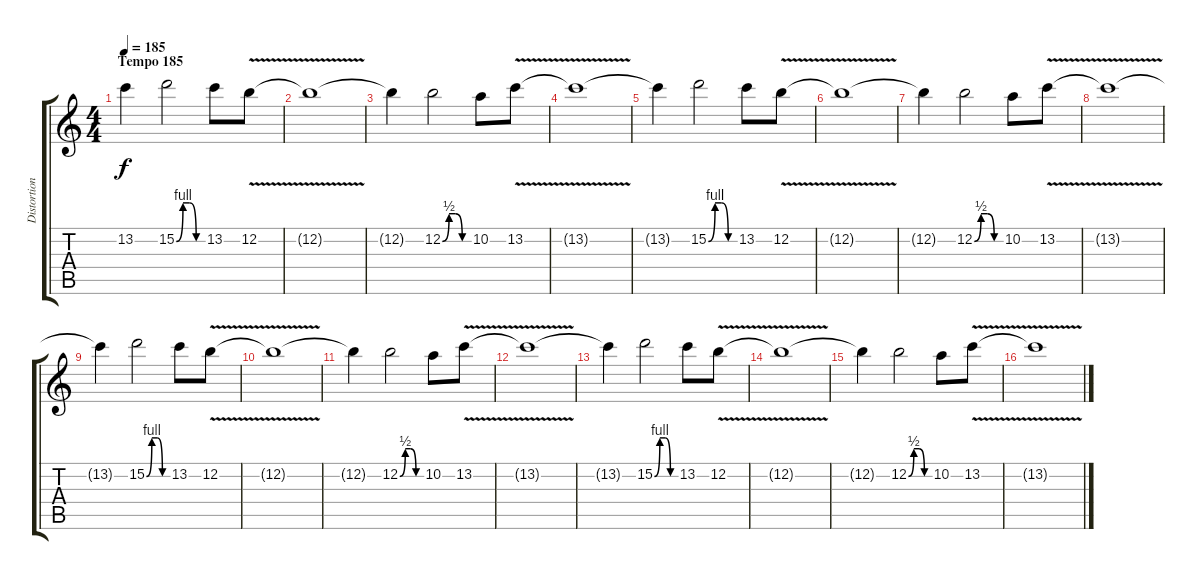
\track ("Distortion guitar V" "Distortion") {instrument distortionguitar}
\staff {score tabs}
\tuning (E4 B3 G3 D3 A2 E2) {hide}
\ts (4 4)
\section ("" "Tempo 185")
\tempo 185
\clef g2
\ks c
13.2{t}.4{dy f} 15.2{be (custom 0 0 15 4 30 4 45 0 60 0)}.2 13.2.8 12.2{v}.8 |
12.2{t}.1 |
12.2{t}.4 12.2{be (custom 0 0 15 2 30 2 45 0 60 0)}.2 10.2.8 13.2{v}.8 |
13.2{t}.1 |
13.2{t}.4 15.2{be (custom 0 0 15 4 30 4 45 0 60 0)}.2 13.2.8 12.2{v}.8 |
12.2{t}.1 |
12.2{t}.4 12.2{be (custom 0 0 15 2 30 2 45 0 60 0)}.2 10.2.8 13.2{v}.8 |
13.2{t}.1 |
13.2{t}.4 15.2{be (custom 0 0 15 4 30 4 45 0 60 0)}.2 13.2.8 12.2{v}.8 |
12.2{t}.1 |
12.2{t}.4 12.2{be (custom 0 0 15 2 30 2 45 0 60 0)}.2 10.2.8 13.2{v}.8 |
13.2{t}.1 |
13.2{t}.4 15.2{be (custom 0 0 15 4 30 4 45 0 60 0)}.2 13.2.8 12.2{v}.8 |
12.2{t}.1 |
12.2{t}.4 12.2{be (custom 0 0 15 2 30 2 45 0 60 0)}.2 10.2.8 13.2{v}.8 |
13.2{t}.1
